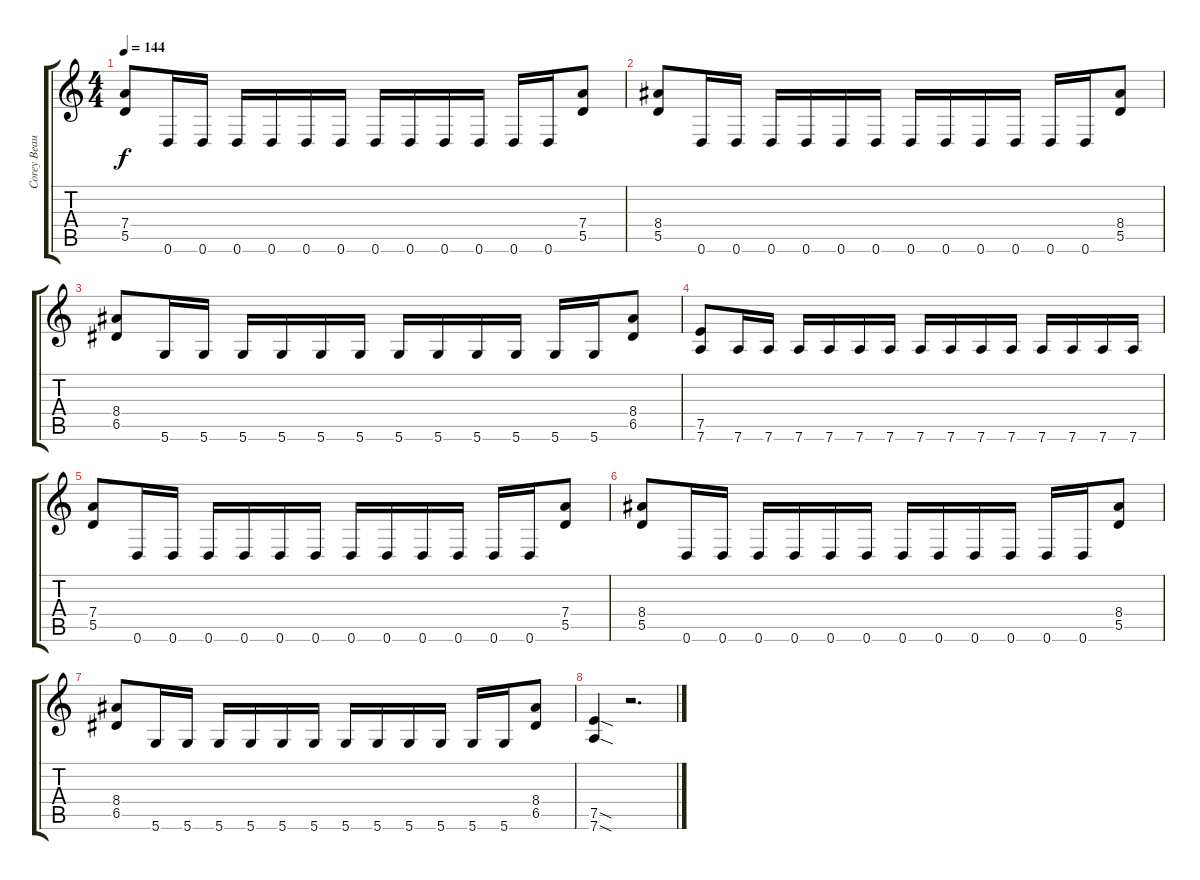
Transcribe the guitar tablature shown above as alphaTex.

\track ("Corey Beaulieu" "Corey Beau") {instrument distortionguitar}
\staff {score tabs}
\tuning (E4 B3 G3 D3 A2 D2) {hide}
\ts (4 4)
\tempo 144
\clef g2
\ks c
(7.4 5.5).8{dy f} 0.6.16 0.6.16 0.6.16 0.6.16 0.6.16 0.6.16 0.6.16 0.6.16 0.6.16 0.6.16 0.6.16 0.6.16 (7.4 5.5).8 |
(8.4 5.5).8 0.6.16 0.6.16 0.6.16 0.6.16 0.6.16 0.6.16 0.6.16 0.6.16 0.6.16 0.6.16 0.6.16 0.6.16 (8.4 5.5).8 |
(8.4 6.5).8 5.6.16 5.6.16 5.6.16 5.6.16 5.6.16 5.6.16 5.6.16 5.6.16 5.6.16 5.6.16 5.6.16 5.6.16 (8.4 6.5).8 |
(7.5 7.6).8 7.6.16 7.6.16 7.6.16 7.6.16 7.6.16 7.6.16 7.6.16 7.6.16 7.6.16 7.6.16 7.6.16 7.6.16 7.6.16 7.6.16 |
(7.4 5.5).8 0.6.16 0.6.16 0.6.16 0.6.16 0.6.16 0.6.16 0.6.16 0.6.16 0.6.16 0.6.16 0.6.16 0.6.16 (7.4 5.5).8 |
(8.4 5.5).8 0.6.16 0.6.16 0.6.16 0.6.16 0.6.16 0.6.16 0.6.16 0.6.16 0.6.16 0.6.16 0.6.16 0.6.16 (8.4 5.5).8 |
(8.4 6.5).8 5.6.16 5.6.16 5.6.16 5.6.16 5.6.16 5.6.16 5.6.16 5.6.16 5.6.16 5.6.16 5.6.16 5.6.16 (8.4 6.5).8 |
(7.5{sod} 7.6{sod}).4 r.2{d}
